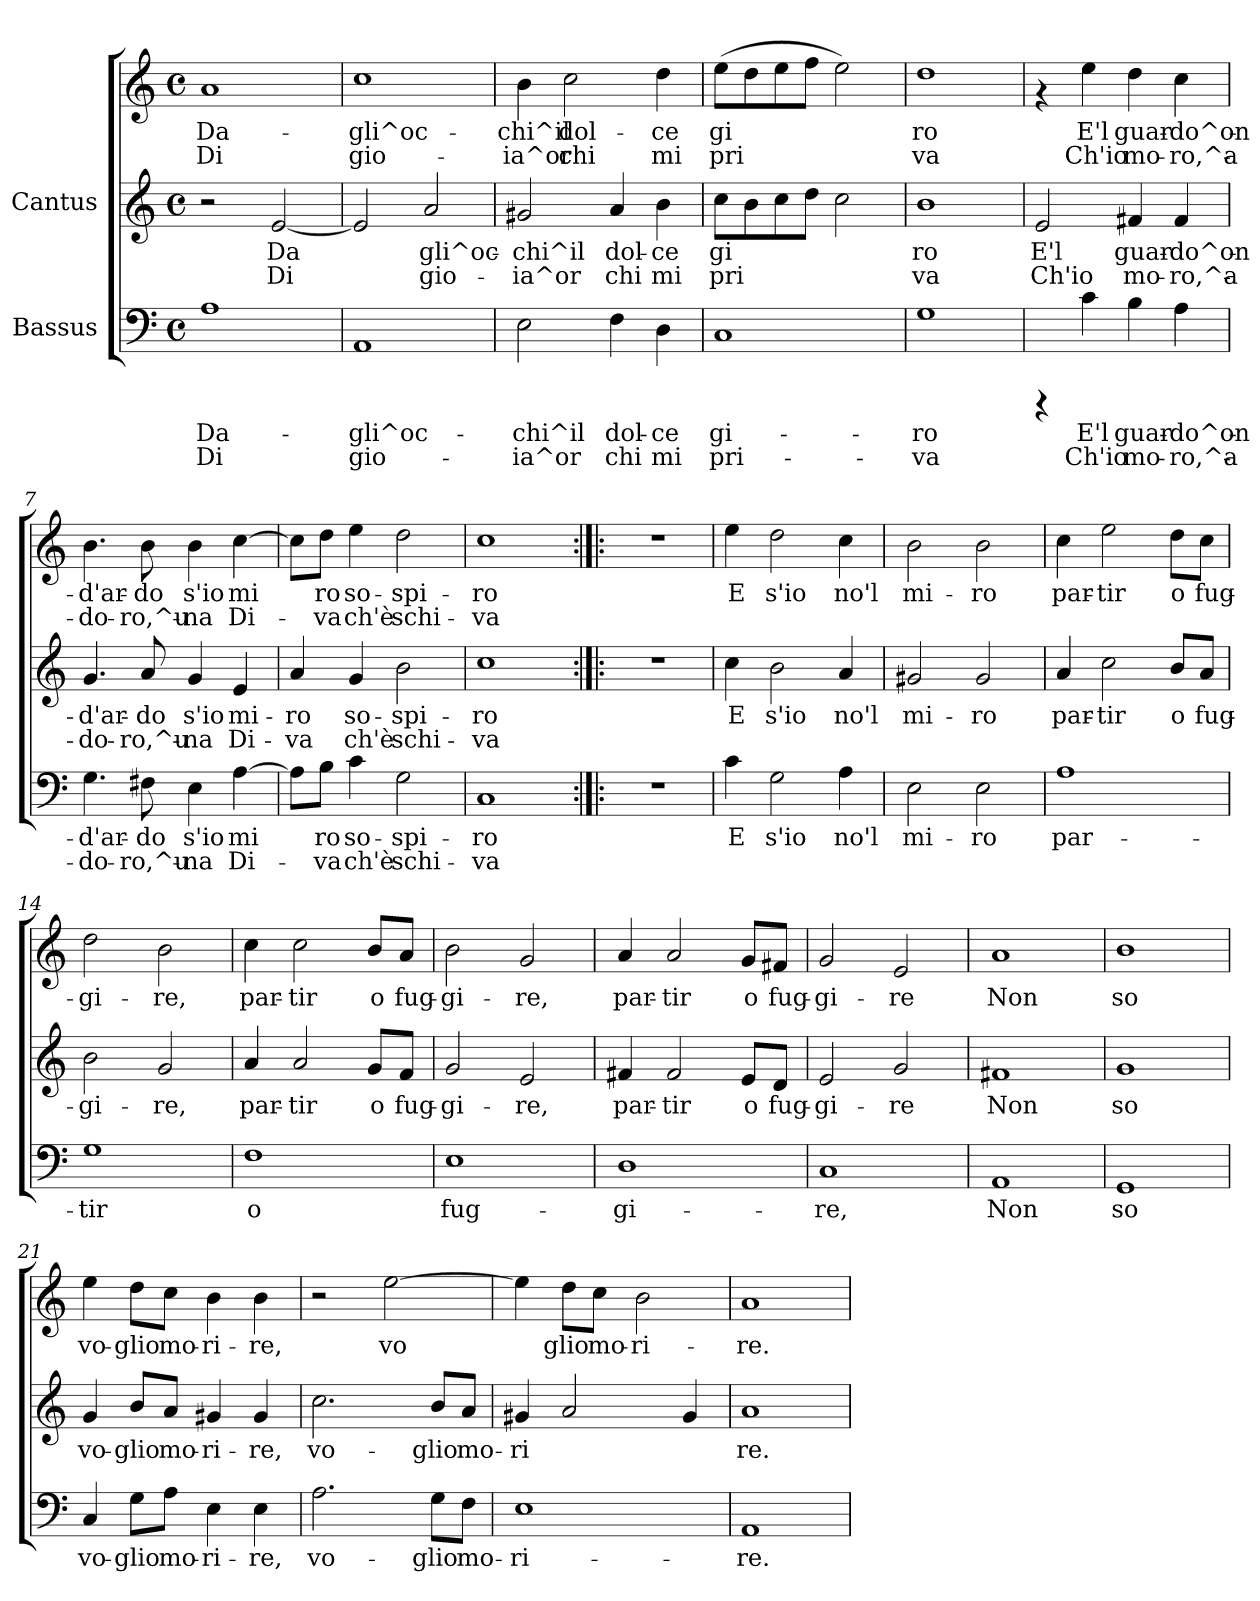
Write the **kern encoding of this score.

**kern	**text	**text	**kern	**text	**text	**kern	**text	**text
*part2	*part2	*part2	*part1	*part1	*part1	*part1	*part1	*part1
*staff3	*staff3	*staff3	*staff2	*staff2	*staff2	*staff1	*staff1	*staff1
*I"Bassus	*	*	*I"Cantus	*	*	*	*	*
!!LO:PB:g=z
*stria5	*	*	*stria5	*	*	*stria5	*	*
*clefF4	*	*	*clefG2	*	*	*clefG2	*	*
*M4/4	*	*	*M4/4	*	*	*M4/4	*	*
*met(c)	*	*	*met(c)	*	*	*met(c)	*	*
*MM144	*	*	*MM144	*	*	*MM144	*	*
=1	=1	=1	=1	=1	=1	=1	=1	=1
!	!LO:LY:b:cj	!LO:LY:b:cj	!	!	!	!	!LO:LY:b:cj	!LO:LY:b:cj
1A	Da-	-Di	2r	.	.	1a	Da-	-Di
!	!	!	!	!LO:LY:b:cj	!LO:LY:b:cj	!	!	!
.	.	.	[<2e/	Da-	-Di	.	.	.
=2	=2	=2	=2	=2	=2	=2	=2	=2
!	!LO:LY:b:cj	!LO:LY:b:cj	!	!LO:LY:b:cj	!LO:LY:b:cj	!	!LO:LY:b:cj	!LO:LY:b:cj
1AA	gli^oc-	-gio-	2e/]	-	.	1cc	gli^oc-	-gio-
!	!	!	!	!LO:LY:b:cj	!LO:LY:b:cj	!	!	!
.	.	.	2a/	gli^oc-	-gio-	.	.	.
=3	=3	=3	=3	=3	=3	=3	=3	=3
!	!LO:LY:b:cj	!LO:LY:b:cj	!	!LO:LY:b:cj	!LO:LY:b:cj	!	!LO:LY:b:cj	!LO:LY:b:cj
2E\	-chi^il	ia^or	2g#X/	chi^il	ia^or	4b\	-chi^il	ia^or
!	!	!	!	!	!	!	!LO:LY:b:cj	!LO:LY:b:cj
.	.	.	.	.	.	2cc\	dol-	-chi
!	!LO:LY:b:cj	!LO:LY:b:cj	!	!LO:LY:b:cj	!LO:LY:b:cj	!	!	!
4F\	dol-	-chi	4a/	dol-	-chi	.	.	.
!	!LO:LY:b:cj	!LO:LY:b:cj	!	!LO:LY:b:cj	!LO:LY:b:cj	!	!LO:LY:b:cj	!LO:LY:b:cj
4D\	ce	mi	4b\	ce	mi	4dd\	ce	mi
=4	=4	=4	=4	=4	=4	=4	=4	=4
!	!LO:LY:b:cj	!LO:LY:b:cj	!	!LO:LY:b:cj	!LO:LY:b:cj	!	!LO:LY:b:cj	!LO:LY:b:cj
1C	gi-	-pri-	8cc\L	-gi-	-pri-	(>8ee\L	gi-	-pri-
!	!	!	!	!LO:LY:b:cj	!LO:LY:b:cj	!	!LO:LY:b:cj	!LO:LY:b:cj
.	.	.	8b\	--	--	8dd\	--	--
!	!	!	!	!LO:LY:b:cj	!LO:LY:b:cj	!	!LO:LY:b:cj	!LO:LY:b:cj
.	.	.	8cc\	--	--	8ee\	--	--
!	!	!	!	!LO:LY:b:cj	!LO:LY:b:cj	!	!LO:LY:b:cj	!LO:LY:b:cj
.	.	.	8dd\J	--	--	8ff\J	--	--
!	!	!	!	!LO:LY:b:cj	!LO:LY:b:cj	!	!LO:LY:b:cj	!LO:LY:b:cj
.	.	.	2cc\	--	--	2ee\)	--	--
=5	=5	=5	=5	=5	=5	=5	=5	=5
!	!LO:LY:b:cj	!LO:LY:b:cj	!	!LO:LY:b:cj	!LO:LY:b:cj	!	!LO:LY:b:cj	!LO:LY:b:cj
1G	-ro	va	1b	ro	va	1dd	-ro	va
!!LO:LB:g=z
=6	=6	=6	=6	=6	=6	=6	=6	=6
!	!	!	!	!LO:LY:b:cj	!LO:LY:b:cj	!	!	!
4rCCC	.	.	2e/	-E'l	Ch'io	4rf	.	.
!	!LO:LY:b:cj	!LO:LY:b:cj	!	!	!	!	!LO:LY:b:cj	!LO:LY:b:cj
4c\	E'l	Ch'io	.	.	.	4ee\	E'l	Ch'io
!	!LO:LY:b:cj	!LO:LY:b:cj	!	!LO:LY:b:cj	!LO:LY:b:cj	!	!LO:LY:b:cj	!LO:LY:b:cj
4B\	guar-	-mo-	4f#X/	guar-	-mo-	4dd\	guar-	-mo-
!	!LO:LY:b:cj	!LO:LY:b:cj	!	!LO:LY:b:cj	!LO:LY:b:cj	!	!LO:LY:b:cj	!LO:LY:b:cj
4A\	-do^on-	-ro,^a-	4f#/	-do^on-	-ro,^a-	4cc\	-do^on-	-ro,^a-
=7	=7	=7	=7	=7	=7	=7	=7	=7
!	!LO:LY:b:cj	!LO:LY:b:cj	!	!LO:LY:b:cj	!LO:LY:b:cj	!	!LO:LY:b:cj	!LO:LY:b:cj
4.G\	-d'ar-	-do-	4.g/	-d'ar-	-do-	4.b\	-d'ar-	-do-
!	!LO:LY:b:cj	!LO:LY:b:cj	!	!LO:LY:b:cj	!LO:LY:b:cj	!	!LO:LY:b:cj	!LO:LY:b:cj
8F#X\	-do	ro,^u-	8a/	-do	ro,^u-	8b\	-do	ro,^u-
!	!LO:LY:b:cj	!LO:LY:b:cj	!	!LO:LY:b:cj	!LO:LY:b:cj	!	!LO:LY:b:cj	!LO:LY:b:cj
4E\	-s'io	na	4g/	-s'io	na	4b\	-s'io	na
!	!LO:LY:b:cj	!LO:LY:b:cj	!	!LO:LY:b:cj	!LO:LY:b:cj	!	!LO:LY:b:cj	!LO:LY:b:cj
[>4A\	mi-	-Di-	4e/	mi-	-Di-	[>4cc\	mi-	-Di-
=8	=8	=8	=8	=8	=8	=8	=8	=8
!	!LO:LY:b:cj	!LO:LY:b:cj	!	!LO:LY:b:cj	!LO:LY:b:cj	!	!LO:LY:b:cj	!LO:LY:b:cj
8A\L]	-	.	4a/	-ro	va	8cc\L]	-	.
!	!LO:LY:b:cj	!LO:LY:b:cj	!	!	!	!	!LO:LY:b:cj	!LO:LY:b:cj
8B\J	ro	va	.	.	.	8dd\J	ro	va
!	!LO:LY:b:cj	!LO:LY:b:cj	!	!LO:LY:b:cj	!LO:LY:b:cj	!	!LO:LY:b:cj	!LO:LY:b:cj
4c\	so-	-ch'è	4g/	so-	-ch'è	4ee\	so-	-ch'è
!	!LO:LY:b:cj	!LO:LY:b:cj	!	!LO:LY:b:cj	!LO:LY:b:cj	!	!LO:LY:b:cj	!LO:LY:b:cj
2G\	spi-	-schi-	2b\	spi-	-schi-	2dd\	spi-	-schi-
=9	=9	=9	=9	=9	=9	=9	=9	=9
!	!LO:LY:b:cj	!LO:LY:b:cj	!	!LO:LY:b:cj	!LO:LY:b:cj	!	!LO:LY:b:cj	!LO:LY:b:cj
1C	-ro	va	1cc	ro	va	1cc	-ro	va
=10:|!|:	=10:|!|:	=10:|!|:	=10:|!|:	=10:|!|:	=10:|!|:	=10:|!|:	=10:|!|:	=10:|!|:
1r	.	.	1r	.	.	1r	.	.
=11	=11	=11	=11	=11	=11	=11	=11	=11
!	!LO:LY:b:cj	!	!	!LO:LY:b:cj	!	!	!LO:LY:b:cj	!
4c\	E	.	4cc\	E	.	4ee\	E	.
!	!LO:LY:b:cj	!	!	!LO:LY:b:cj	!	!	!LO:LY:b:cj	!
2G\	s'io	.	2b\	s'io	.	2dd\	s'io	.
!	!LO:LY:b:cj	!	!	!LO:LY:b:cj	!	!	!LO:LY:b:cj	!
4A\	no'l	.	4a/	no'l	.	4cc\	no'l	.
!!LO:LB:g=z
=12	=12	=12	=12	=12	=12	=12	=12	=12
!	!LO:LY:b:cj	!	!	!LO:LY:b:cj	!	!	!LO:LY:b:cj	!
2E\	mi-	.	2g#X/	mi-	.	2b\	mi-	.
!	!LO:LY:b:cj	!	!	!LO:LY:b:cj	!	!	!LO:LY:b:cj	!
2E\	-ro	.	2g#/	-ro	.	2b\	-ro	.
=13	=13	=13	=13	=13	=13	=13	=13	=13
!	!LO:LY:b:cj	!	!	!LO:LY:b:cj	!	!	!LO:LY:b:cj	!
1A	par-	.	4a/	-par-	.	4cc\	par-	.
!	!	!	!	!LO:LY:b:cj	!	!	!LO:LY:b:cj	!
.	.	.	2cc\	-tir	.	2ee\	-tir	.
!	!	!	!	!LO:LY:b:cj	!	!	!LO:LY:b:cj	!
.	.	.	8b/L	o	.	8dd\L	o	.
!	!	!	!	!LO:LY:b:cj	!	!	!LO:LY:b:cj	!
.	.	.	8a/J	fug-	.	8cc\J	fug-	.
=14	=14	=14	=14	=14	=14	=14	=14	=14
!	!LO:LY:b:cj	!	!	!LO:LY:b:cj	!	!	!LO:LY:b:cj	!
1G	-tir	.	2b\	gi-	.	2dd\	-gi-	.
!	!	!	!	!LO:LY:b:cj	!	!	!LO:LY:b:cj	!
.	.	.	2g/	-re,	.	2b\	-re,	.
=15	=15	=15	=15	=15	=15	=15	=15	=15
!	!LO:LY:b:cj	!	!	!LO:LY:b:cj	!	!	!LO:LY:b:cj	!
1F	o	.	4a/	-par-	.	4cc\	par-	.
!	!	!	!	!LO:LY:b:cj	!	!	!LO:LY:b:cj	!
.	.	.	2a/	-tir	.	2cc\	-tir	.
!	!	!	!	!LO:LY:b:cj	!	!	!LO:LY:b:cj	!
.	.	.	8g/L	o	.	8b/L	o	.
!	!	!	!	!LO:LY:b:cj	!	!	!LO:LY:b:cj	!
.	.	.	8f/J	fug-	.	8a/J	fug-	.
=16	=16	=16	=16	=16	=16	=16	=16	=16
!	!LO:LY:b:cj	!	!	!LO:LY:b:cj	!	!	!LO:LY:b:cj	!
1E	fug-	.	2g/	gi-	.	2b\	-gi-	.
!	!	!	!	!LO:LY:b:cj	!	!	!LO:LY:b:cj	!
.	.	.	2e/	-re,	.	2g/	-re,	.
=17	=17	=17	=17	=17	=17	=17	=17	=17
!	!LO:LY:b:cj	!	!	!LO:LY:b:cj	!	!	!LO:LY:b:cj	!
1D	-gi-	.	4f#X/	-par-	.	4a/	par-	.
!	!	!	!	!LO:LY:b:cj	!	!	!LO:LY:b:cj	!
.	.	.	2f#/	-tir	.	2a/	-tir	.
!	!	!	!	!LO:LY:b:cj	!	!	!LO:LY:b:cj	!
.	.	.	8e/L	o	.	8g/L	o	.
!	!	!	!	!LO:LY:b:cj	!	!	!LO:LY:b:cj	!
.	.	.	8d/J	fug-	.	8f#X/J	fug-	.
!!LO:LB:g=z
=18	=18	=18	=18	=18	=18	=18	=18	=18
!	!LO:LY:b:cj	!	!	!LO:LY:b:cj	!	!	!LO:LY:b:cj	!
1C	-re,	.	2e/	gi-	.	2g/	-gi-	.
!	!	!	!	!LO:LY:b:cj	!	!	!LO:LY:b:cj	!
.	.	.	2g/	-re	.	2e/	-re	.
=19	=19	=19	=19	=19	=19	=19	=19	=19
!	!LO:LY:b:cj	!	!	!LO:LY:b:cj	!	!	!LO:LY:b:cj	!
1AA	Non	.	1f#X	Non	.	1a	Non	.
=20	=20	=20	=20	=20	=20	=20	=20	=20
!	!LO:LY:b:cj	!	!	!LO:LY:b:cj	!	!	!LO:LY:b:cj	!
1GG	so	.	1g	so	.	1b	so	.
=21	=21	=21	=21	=21	=21	=21	=21	=21
!	!LO:LY:b:cj	!	!	!LO:LY:b:cj	!	!	!LO:LY:b:cj	!
4C/	vo-	.	4g/	vo-	.	4ee\	vo-	.
!	!LO:LY:b:cj	!	!	!LO:LY:b:cj	!	!	!LO:LY:b:cj	!
8G\L	-glio	.	8b/L	-glio	.	8dd\L	-glio	.
!	!LO:LY:b:cj	!	!	!LO:LY:b:cj	!	!	!LO:LY:b:cj	!
8A\J	mo-	.	8a/J	mo-	.	8cc\J	mo-	.
!	!LO:LY:b:cj	!	!	!LO:LY:b:cj	!	!	!LO:LY:b:cj	!
4E\	-ri-	.	4g#X/	-ri-	.	4b\	-ri-	.
!	!LO:LY:b:cj	!	!	!LO:LY:b:cj	!	!	!LO:LY:b:cj	!
4E\	-re,	.	4g#/	-re,	.	4b\	-re,	.
!!LO:PB:g=z
=22	=22	=22	=22	=22	=22	=22	=22	=22
!	!LO:LY:b:cj	!	!	!LO:LY:b:cj	!	!	!	!
2.A\	vo-	.	2.cc\	-vo-	.	2r	.	.
!	!	!	!	!	!	!	!LO:LY:b:cj	!
.	.	.	.	.	.	[>2ee\	vo-	.
!	!LO:LY:b:cj	!	!	!LO:LY:b:cj	!	!	!	!
8G\L	-glio	.	8b/L	-glio	.	.	.	.
!	!LO:LY:b:cj	!	!	!LO:LY:b:cj	!	!	!	!
8F\J	mo-	.	8a/J	mo-	.	.	.	.
=23	=23	=23	=23	=23	=23	=23	=23	=23
!	!LO:LY:b:cj	!	!	!LO:LY:b:cj	!	!	!LO:LY:b:cj	!
1E	-ri-	.	4g#X/	-ri-	.	4ee\]	-	.
!	!	!	!	!LO:LY:b:cj	!	!	!LO:LY:b:cj	!
.	.	.	2a/	--	.	8dd\L	glio	.
!	!	!	!	!	!	!	!LO:LY:b:cj	!
.	.	.	.	.	.	8cc\J	mo-	.
!	!	!	!	!	!	!	!LO:LY:b:cj	!
.	.	.	.	.	.	2b\	-ri-	.
!	!	!	!	!LO:LY:b:cj	!	!	!	!
.	.	.	4g#/	--	.	.	.	.
=24	=24	=24	=24	=24	=24	=24	=24	=24
!	!LO:LY:b:cj	!	!	!LO:LY:b:cj	!	!	!LO:LY:b:cj	!
1AA	-re.	.	1a	re.	.	1a	-re.	.
=	=	=	=	=	=	=	=	=
*-	*-	*-	*-	*-	*-	*-	*-	*-
